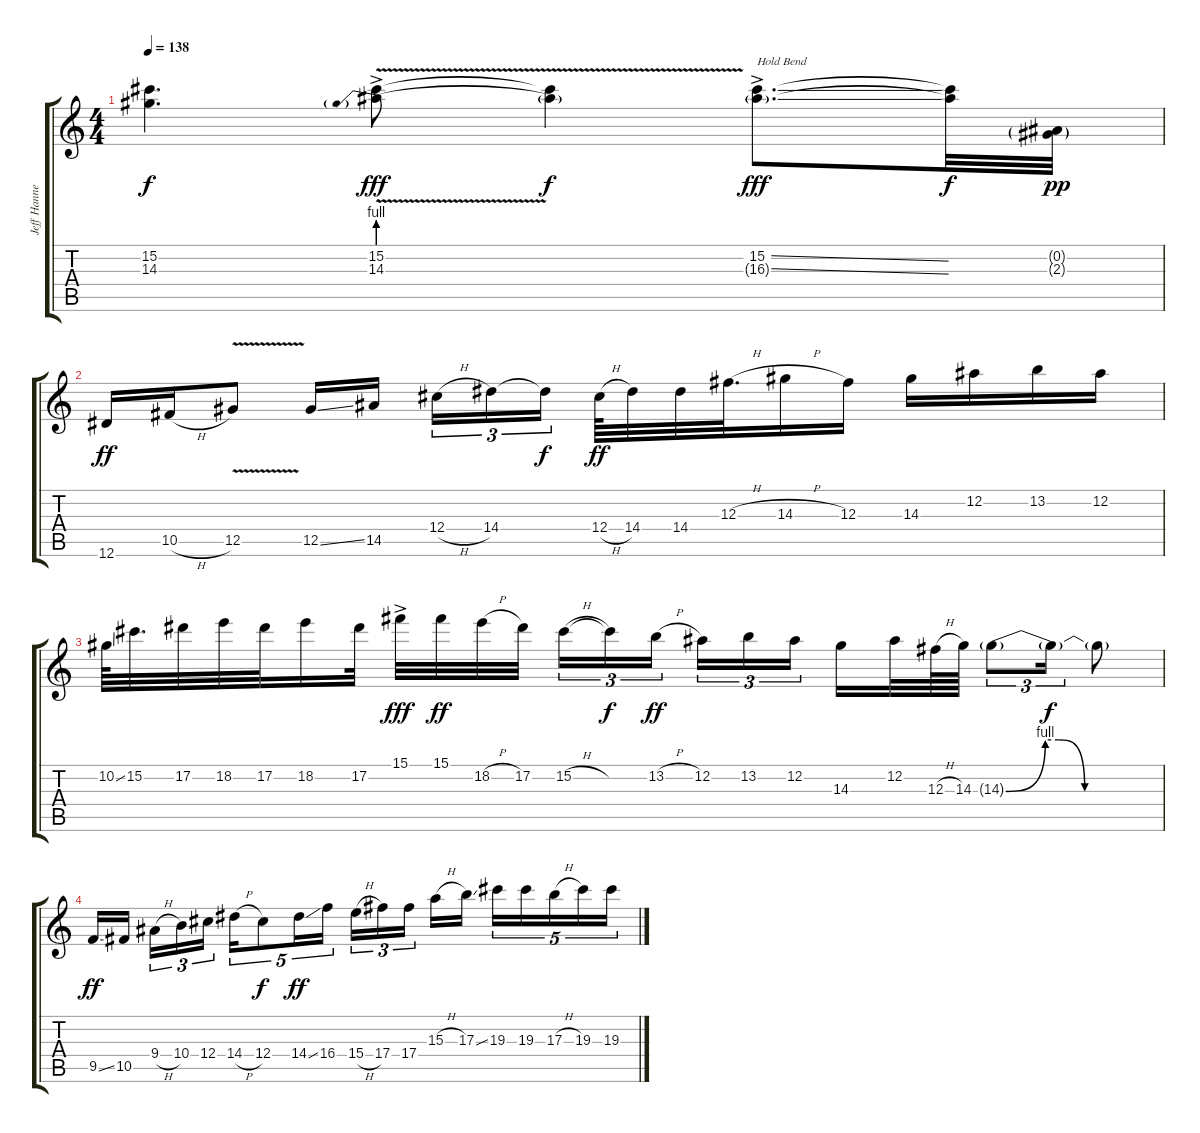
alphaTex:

\track ("Jeff Hanneman" "Jeff Hanne") {instrument distortionguitar}
\staff {score tabs}
\tuning (Eb4 Bb3 Gb3 Db3 Ab2 Eb2) {hide}
\ts (4 4)
\tempo 138
\clef g2
\ks c
(15.2{t} 14.3{t}).4{d dy f} (15.2{ac} 14.3{be (prebend 0 4 60 4) v ac}).8{dy fff} (15.2{t} 14.3{t}).4{dy f} (15.2{ss ac} 16.3{ss g}).8{d txt "Hold Bend" dy fff} (15.2{t} 16.3{t}).32{dy f} (0.2{g} 2.3{g}).32{dy pp} |
12.6.16{dy ff} 10.5{h}.16 12.5{v}.8 12.5{ss}.16 14.5.16 12.4{h}.16{tu (3 2)} 14.4.16{tu (3 2)} 14.4{t}.16{tu (3 2) dy f} 12.4{h}.64{dy ff} 14.4.32 14.4.32 12.3{h}.32{d} 14.3{h}.16 12.3.16 14.3.16 12.2.16 13.2.16 12.2.16 |
10.2{ss}.64 15.2.32{d} 17.2.32 18.2.32 17.2.32 18.2.16 17.2.32 15.1{ac}.32{dy fff} 15.1.32{dy ff} 18.2{h}.32 17.2.32 15.2{h}.16{tu (3 2)} 15.2{t}.16{tu (3 2) dy f} 13.2{h}.16{tu (3 2) dy ff} 12.2.16{tu (3 2)} 13.2.16{tu (3 2)} 12.2.16{tu (3 2)} 14.3.16 12.2.32 12.3{h}.64 14.3.64 14.3{be (custom 0 0 15 4 20 4 30 0 60 0) g}.8{tu (3 2)} 14.3{t}.16{tu (3 2) dy f} 14.3{t}.8 |
9.5{ss}.16{dy ff} 10.5.16 9.4{h}.16{tu (3 2)} 10.4.16{tu (3 2)} 12.4.16{tu (3 2)} 14.4{h}.16{tu (5 4)} 12.4.8{tu (5 4) dy f} 14.4{ss}.16{tu (5 4) dy ff} 16.4.16{tu (5 4)} 15.4{h}.16{tu (3 2)} 17.4.16{tu (3 2)} 17.4.16{tu (3 2)} 15.3{h}.16 17.3{ss}.16 19.3.16{tu (5 4)} 19.3.16{tu (5 4)} 17.3{h}.16{tu (5 4)} 19.3.16{tu (5 4)} 19.3.16{tu (5 4)}
